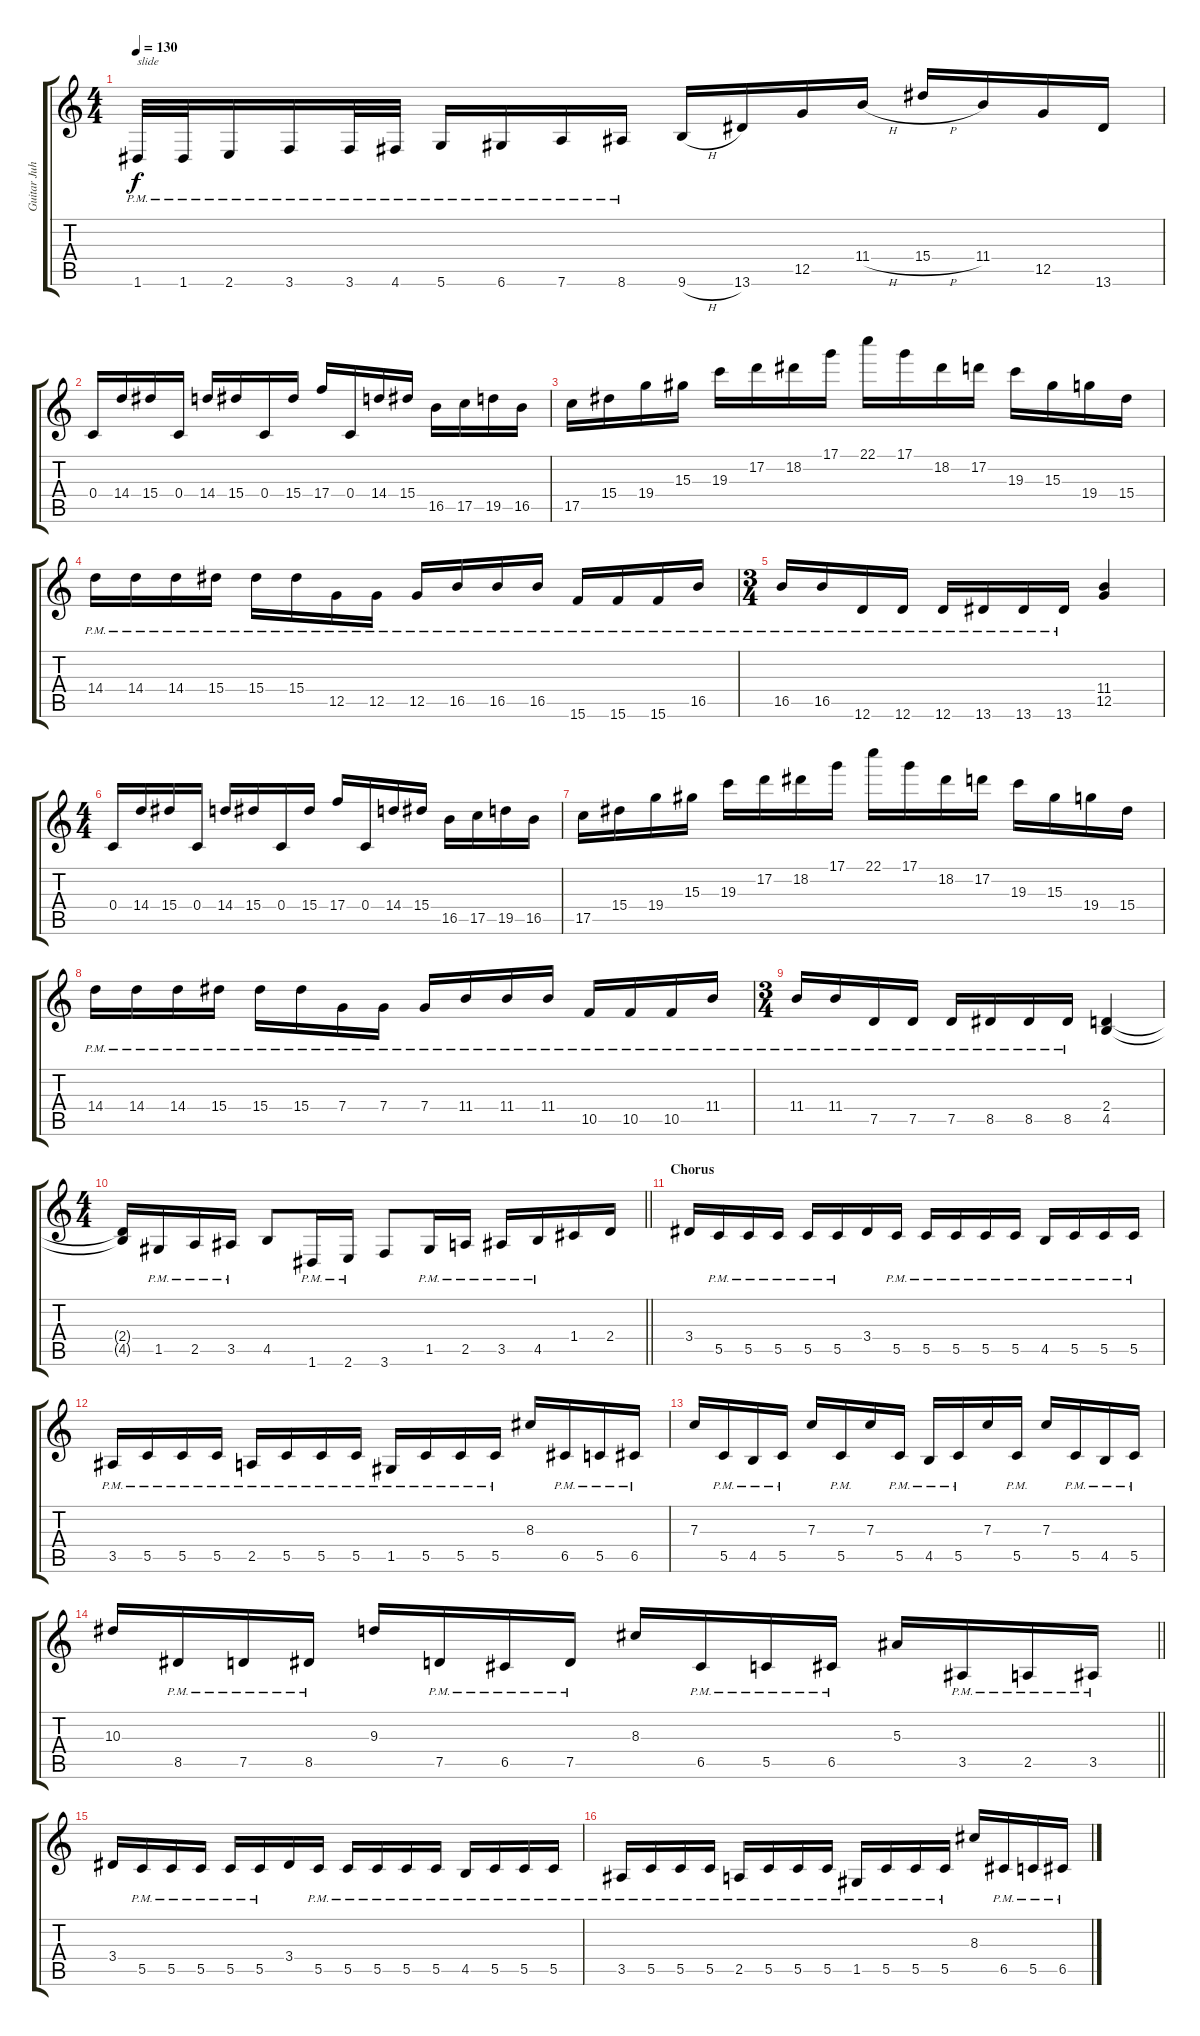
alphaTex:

\track ("Guitar Juha" "Guitar Juh") {instrument distortionguitar}
\staff {score tabs}
\tuning (D4 A3 F3 C3 G2 D2) {hide}
\ts (4 4)
\tempo 130
\clef g2
\ks c
1.6{pm}.32{txt "slide" dy f} 1.6{pm}.32 2.6{pm}.16 3.6{pm}.16 3.6{pm}.32 4.6{pm}.32 5.6{pm}.16 6.6{pm}.16 7.6{pm}.16 8.6{pm}.16 9.6{h}.16 13.6.16 12.5.16 11.4{h}.16 15.4{h}.16 11.4.16 12.5.16 13.6.16 |
0.4.16 14.4.16 15.4.16 0.4.16 14.4.16 15.4.16 0.4.16 15.4.16 17.4.16 0.4.16 14.4.16 15.4.16 16.5.16 17.5.16 19.5.16 16.5.16 |
17.5.16 15.4.16 19.4.16 15.3.16 19.3.16 17.2.16 18.2.16 17.1.16 22.1.16 17.1.16 18.2.16 17.2.16 19.3.16 15.3.16 19.4.16 15.4.16 |
14.4{pm}.16 14.4{pm}.16 14.4{pm}.16 15.4{pm}.16 15.4{pm}.16 15.4{pm}.16 12.5{pm}.16 12.5{pm}.16 12.5{pm}.16 16.5{pm}.16 16.5{pm}.16 16.5{pm}.16 15.6{pm}.16 15.6{pm}.16 15.6{pm}.16 16.5{pm}.16 |
\ts (3 4)
16.5{pm}.16 16.5{pm}.16 12.6{pm}.16 12.6{pm}.16 12.6{pm}.16 13.6{pm}.16 13.6{pm}.16 13.6{pm}.16 (11.4 12.5).4 |
\ts (4 4)
0.4.16 14.4.16 15.4.16 0.4.16 14.4.16 15.4.16 0.4.16 15.4.16 17.4.16 0.4.16 14.4.16 15.4.16 16.5.16 17.5.16 19.5.16 16.5.16 |
17.5.16 15.4.16 19.4.16 15.3.16 19.3.16 17.2.16 18.2.16 17.1.16 22.1.16 17.1.16 18.2.16 17.2.16 19.3.16 15.3.16 19.4.16 15.4.16 |
14.4{pm}.16 14.4{pm}.16 14.4{pm}.16 15.4{pm}.16 15.4{pm}.16 15.4{pm}.16 7.4{pm}.16 7.4{pm}.16 7.4{pm}.16 11.4{pm}.16 11.4{pm}.16 11.4{pm}.16 10.5{pm}.16 10.5{pm}.16 10.5{pm}.16 11.4{pm}.16 |
\ts (3 4)
11.4{pm}.16 11.4{pm}.16 7.5{pm}.16 7.5{pm}.16 7.5{pm}.16 8.5{pm}.16 8.5{pm}.16 8.5{pm}.16 (2.4 4.5).4 |
\ts (4 4)
\barLineRight lightlight
(2.4{t} 4.5{t}).16 1.5{pm}.16 2.5{pm}.16 3.5{pm}.16 4.5.8 1.6{pm}.16 2.6{pm}.16 3.6.8 1.5{pm}.16 2.5{pm}.16 3.5{pm}.16 4.5{pm}.16 1.4.16 2.4.16 |
\section ("" "Chorus")
3.4.16 5.5{pm}.16 5.5{pm}.16 5.5{pm}.16 5.5{pm}.16 5.5{pm}.16 3.4.16 5.5{pm}.16 5.5{pm}.16 5.5{pm}.16 5.5{pm}.16 5.5{pm}.16 4.5{pm}.16 5.5{pm}.16 5.5{pm}.16 5.5{pm}.16 |
3.5{pm}.16 5.5{pm}.16 5.5{pm}.16 5.5{pm}.16 2.5{pm}.16 5.5{pm}.16 5.5{pm}.16 5.5{pm}.16 1.5{pm}.16 5.5{pm}.16 5.5{pm}.16 5.5{pm}.16 8.3.16 6.5{pm}.16 5.5{pm}.16 6.5{pm}.16 |
7.3.16 5.5{pm}.16 4.5{pm}.16 5.5{pm}.16 7.3.16 5.5{pm}.16 7.3.16 5.5{pm}.16 4.5{pm}.16 5.5{pm}.16 7.3.16 5.5{pm}.16 7.3.16 5.5{pm}.16 4.5{pm}.16 5.5{pm}.16 |
\barLineRight lightlight
10.3.16 8.5{pm}.16 7.5{pm}.16 8.5{pm}.16 9.3.16 7.5{pm}.16 6.5{pm}.16 7.5{pm}.16 8.3.16 6.5{pm}.16 5.5{pm}.16 6.5{pm}.16 5.3.16 3.5{pm}.16 2.5{pm}.16 3.5{pm}.16 |
3.4.16 5.5{pm}.16 5.5{pm}.16 5.5{pm}.16 5.5{pm}.16 5.5{pm}.16 3.4.16 5.5{pm}.16 5.5{pm}.16 5.5{pm}.16 5.5{pm}.16 5.5{pm}.16 4.5{pm}.16 5.5{pm}.16 5.5{pm}.16 5.5{pm}.16 |
3.5{pm}.16 5.5{pm}.16 5.5{pm}.16 5.5{pm}.16 2.5{pm}.16 5.5{pm}.16 5.5{pm}.16 5.5{pm}.16 1.5{pm}.16 5.5{pm}.16 5.5{pm}.16 5.5{pm}.16 8.3.16 6.5{pm}.16 5.5{pm}.16 6.5{pm}.16
